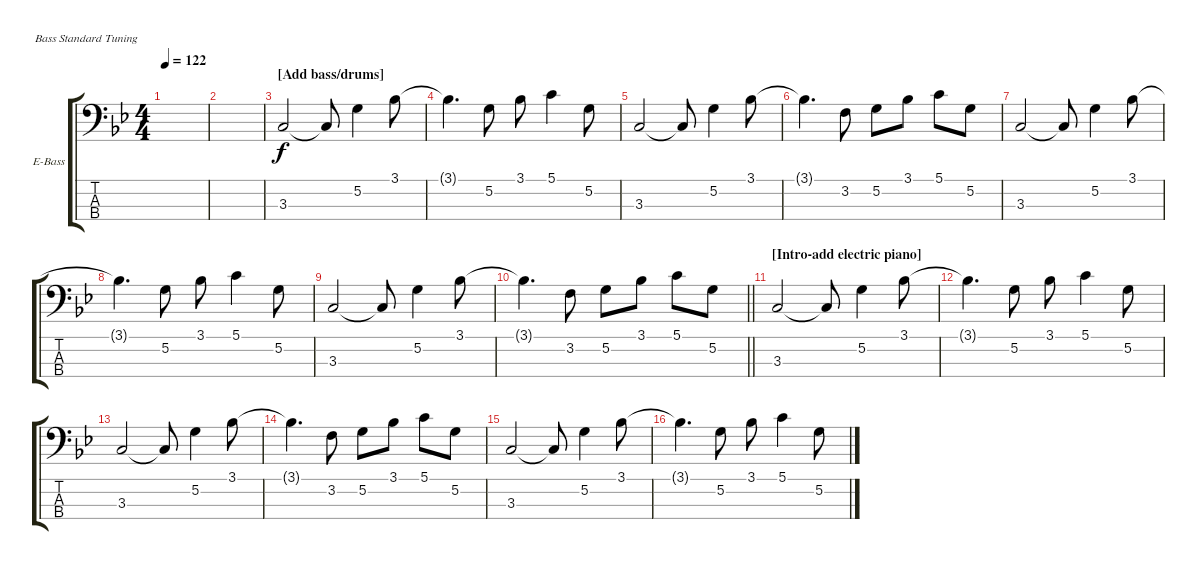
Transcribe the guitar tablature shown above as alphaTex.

\defaultSystemsLayout 4
\bracketExtendMode groupsimilarinstruments
\firstSystemTrackNameOrientation horizontal
\otherSystemsTrackNameOrientation horizontal
\track ("Electric Bass" "E-Bass") {instrument electricbassfinger}
\staff {score tabs}
\tuning (G2 D2 A1 E1)
\ts (4 4)
\tempo 122
\clef f4
\ks bb
|
|
\section ("" "[Add bass/drums]")
3.3.2 3.3{t}.8 5.2.4 3.1.8 |
3.1{t}.4{d} 5.2.8 3.1.8 5.1.4 5.2.8 |
3.3.2 3.3{t}.8 5.2.4 3.1.8 |
3.1{t}.4{d} 3.2.8 5.2.8 3.1.8 5.1.8 5.2.8 |
3.3.2 3.3{t}.8 5.2.4 3.1.8 |
3.1{t}.4{d} 5.2.8 3.1.8 5.1.4 5.2.8 |
3.3.2 3.3{t}.8 5.2.4 3.1.8 |
\barLineRight lightlight
3.1{t}.4{d} 3.2.8 5.2.8 3.1.8 5.1.8 5.2.8 |
\section ("" "[Intro-add electric piano]")
3.3.2 3.3{t}.8 5.2.4 3.1.8 |
3.1{t}.4{d} 5.2.8 3.1.8 5.1.4 5.2.8 |
3.3.2 3.3{t}.8 5.2.4 3.1.8 |
3.1{t}.4{d} 3.2.8 5.2.8 3.1.8 5.1.8 5.2.8 |
3.3.2 3.3{t}.8 5.2.4 3.1.8 |
3.1{t}.4{d} 5.2.8 3.1.8 5.1.4 5.2.8
